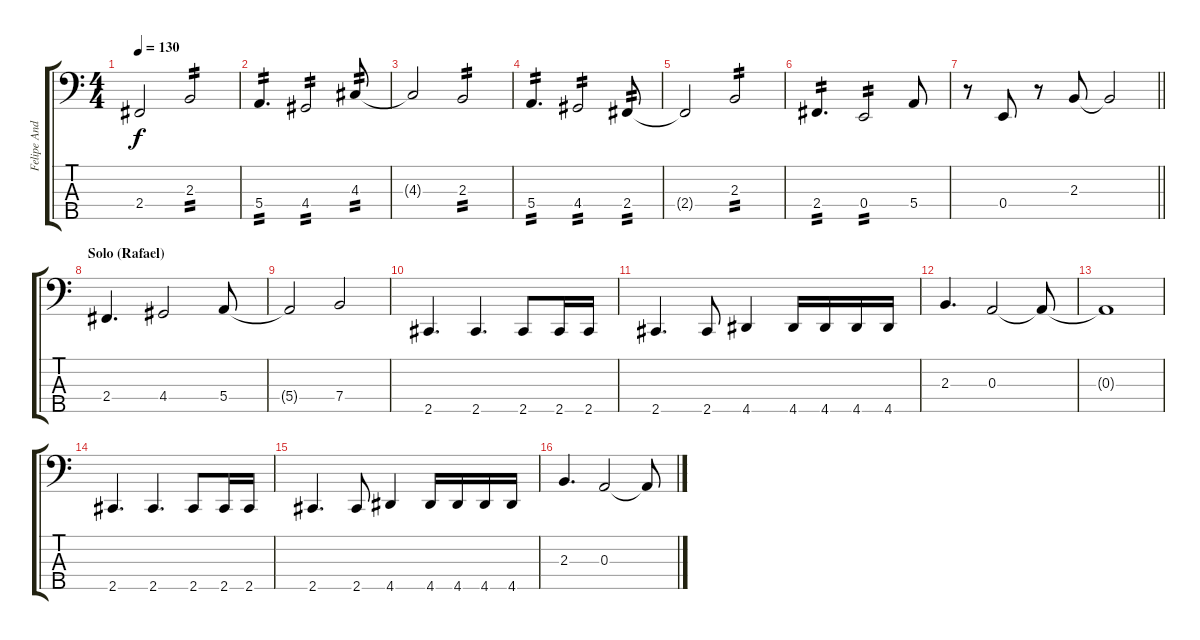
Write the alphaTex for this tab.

\track ("Felipe Andreoli" "Felipe And") {instrument electricbassfinger}
\staff {score tabs}
\tuning (G2 D2 A1 E1 B0) {hide}
\ts (4 4)
\tempo 130
\clef f4
\ks c
2.4{t}.2{dy f} 2.3.2{tp 2} |
5.4.4{d tp 2} 4.4.2{tp 2} 4.3.8{tp 2} |
4.3{t}.2 2.3.2{tp 2} |
5.4.4{d tp 2} 4.4.2{tp 2} 2.4.8{tp 2} |
2.4{t}.2 2.3.2{tp 2} |
2.4.4{d tp 2} 0.4.2{tp 2} 5.4.8 |
\barLineRight lightlight
r.8 0.4.8 r.8 2.3.8 2.3{t}.2 |
\section ("" "Solo (Rafael)")
2.4.4{d} 4.4.2 5.4.8 |
5.4{t}.2 7.4.2 |
2.5.4{d} 2.5.4{d} 2.5.8 2.5.16 2.5.16 |
2.5.4{d} 2.5.8 4.5.4 4.5.16 4.5.16 4.5.16 4.5.16 |
2.3.4{d} 0.3.2 0.3{t}.8 |
0.3{t}.1 |
2.5.4{d} 2.5.4{d} 2.5.8 2.5.16 2.5.16 |
2.5.4{d} 2.5.8 4.5.4 4.5.16 4.5.16 4.5.16 4.5.16 |
2.3.4{d} 0.3.2 0.3{t}.8
